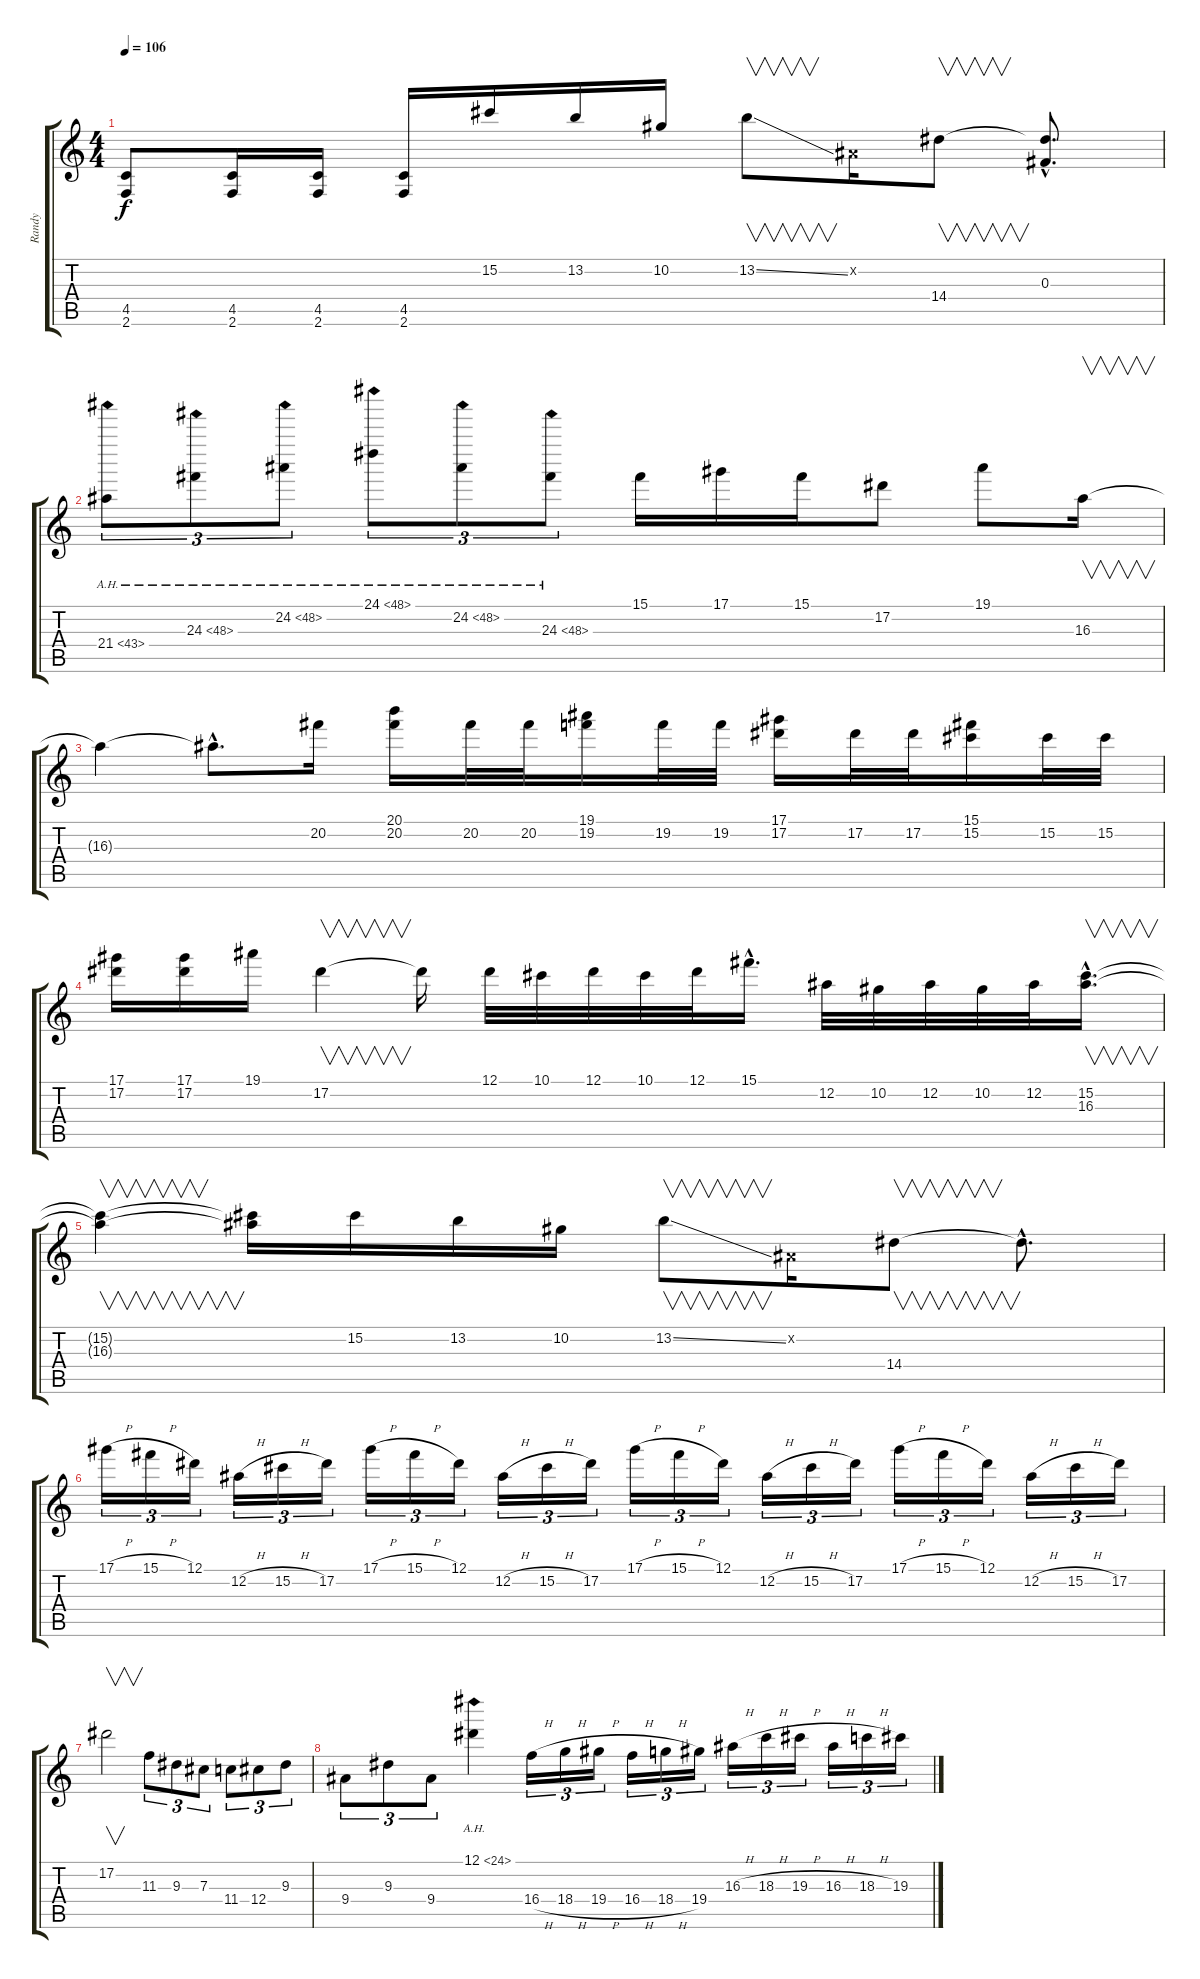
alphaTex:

\track ("Randy" "Randy") {instrument distortionguitar}
\staff {score tabs}
\tuning (Eb4 Bb3 Gb3 Db3 Ab2 Eb2) {hide}
\ts (4 4)
\tempo 106
\clef g2
\ks c
(4.5 2.6).8{dy f} (4.5 2.6).16 (4.5 2.6).16 (4.5 2.6).16 15.2.16 13.2.16 10.2.16 13.2{ss}.8{v} 0.2{x}.16 14.4.8{v} (0.3{hac} 14.4{hac t}).8{d} |
21.4{ah 22}.8{tu (3 2)} 24.3{ah 24}.8{tu (3 2)} 24.2{ah 24}.8{tu (3 2)} 24.1{ah 24}.8{tu (3 2)} 24.2{ah 24}.8{tu (3 2)} 24.3{ah 24}.8{tu (3 2)} 15.1.16 17.1.16 15.1.16 17.2.8 19.1.8 16.3.16{v} |
16.3{t}.4 16.3{hac t}.8{d} 20.2.16 (20.1 20.2).16 20.2.32 20.2.32 (19.1 19.2).16 19.2.32 19.2.32 (17.1 17.2).16 17.2.32 17.2.32 (15.1 15.2).16 15.2.32 15.2.32 |
(17.1 17.2).16 (17.1 17.2).16 19.1.16 17.2.4{v} 17.2{t}.16 12.1.32 10.1.32 12.1.32 10.1.32 12.1.32 15.1{hac}.16{d} 12.2.32 10.2.32 12.2.32 10.2.32 12.2.32 (15.2{hac} 16.3{hac}).16{v d} |
(15.2{t} 16.3{t}).4{v} (15.2{t} 16.3{t}).16 15.2.16 13.2.16 10.2.16 13.2{ss}.8{v} 0.2{x}.16 14.4.8{v} 14.4{hac t}.8{d} |
17.1{h}.16{tu (3 2)} 15.1{h}.16{tu (3 2)} 12.1.16{tu (3 2)} 12.2{h}.16{tu (3 2)} 15.2{h}.16{tu (3 2)} 17.2.16{tu (3 2)} 17.1{h}.16{tu (3 2)} 15.1{h}.16{tu (3 2)} 12.1.16{tu (3 2)} 12.2{h}.16{tu (3 2)} 15.2{h}.16{tu (3 2)} 17.2.16{tu (3 2)} 17.1{h}.16{tu (3 2)} 15.1{h}.16{tu (3 2)} 12.1.16{tu (3 2)} 12.2{h}.16{tu (3 2)} 15.2{h}.16{tu (3 2)} 17.2.16{tu (3 2)} 17.1{h}.16{tu (3 2)} 15.1{h}.16{tu (3 2)} 12.1.16{tu (3 2)} 12.2{h}.16{tu (3 2)} 15.2{h}.16{tu (3 2)} 17.2.16{tu (3 2)} |
17.2.2{v} 11.3.8{tu (3 2)} 9.3.8{tu (3 2)} 7.3.8{tu (3 2)} 11.4.8{tu (3 2)} 12.4.8{tu (3 2)} 9.3.8{tu (3 2)} |
9.4.8{tu (3 2)} 9.3.8{tu (3 2)} 9.4.8{tu (3 2)} 12.1{ah 12}.4 16.4{h}.16{tu (3 2)} 18.4{h}.16{tu (3 2)} 19.4{h}.16{tu (3 2)} 16.4{h}.16{tu (3 2)} 18.4{h}.16{tu (3 2)} 19.4.16{tu (3 2)} 16.3{h}.16{tu (3 2)} 18.3{h}.16{tu (3 2)} 19.3{h}.16{tu (3 2)} 16.3{h}.16{tu (3 2)} 18.3{h}.16{tu (3 2)} 19.3.16{tu (3 2)}
